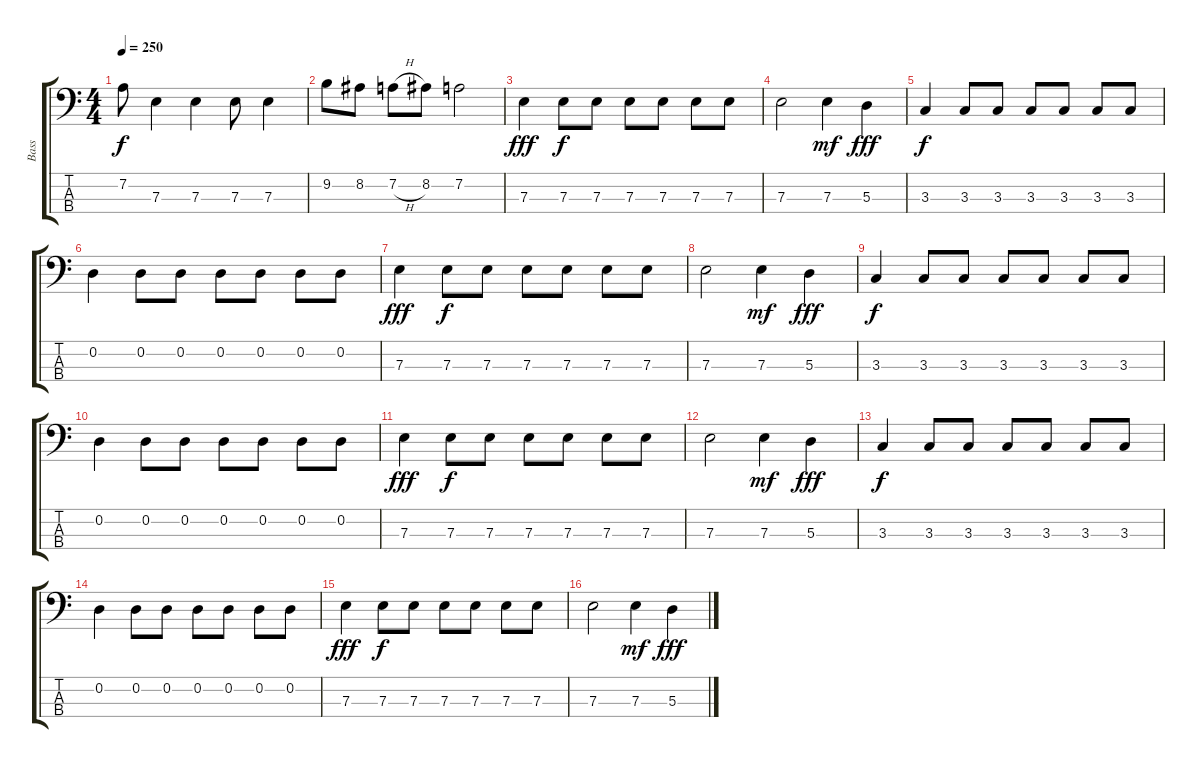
\track ("Bass" "Bass") {instrument electricbassfinger}
\staff {score tabs}
\tuning (G2 D2 A1 E1) {hide}
\ts (4 4)
\tempo 250
\clef f4
\ks c
7.2.8{dy f} 7.3.4 7.3.4 7.3.8 7.3.4 |
9.2.8 8.2.8 7.2{h}.8 8.2.8 7.2.2 |
7.3.4{dy fff} 7.3.8{dy f} 7.3.8 7.3.8 7.3.8 7.3.8 7.3.8 |
7.3.2 7.3.4{dy mf} 5.3.4{dy fff} |
3.3.4{dy f} 3.3.8 3.3.8 3.3.8 3.3.8 3.3.8 3.3.8 |
0.2.4 0.2.8 0.2.8 0.2.8 0.2.8 0.2.8 0.2.8 |
7.3.4{dy fff} 7.3.8{dy f} 7.3.8 7.3.8 7.3.8 7.3.8 7.3.8 |
7.3.2 7.3.4{dy mf} 5.3.4{dy fff} |
3.3.4{dy f} 3.3.8 3.3.8 3.3.8 3.3.8 3.3.8 3.3.8 |
0.2.4 0.2.8 0.2.8 0.2.8 0.2.8 0.2.8 0.2.8 |
7.3.4{dy fff} 7.3.8{dy f} 7.3.8 7.3.8 7.3.8 7.3.8 7.3.8 |
7.3.2 7.3.4{dy mf} 5.3.4{dy fff} |
3.3.4{dy f} 3.3.8 3.3.8 3.3.8 3.3.8 3.3.8 3.3.8 |
0.2.4 0.2.8 0.2.8 0.2.8 0.2.8 0.2.8 0.2.8 |
7.3.4{dy fff} 7.3.8{dy f} 7.3.8 7.3.8 7.3.8 7.3.8 7.3.8 |
7.3.2 7.3.4{dy mf} 5.3.4{dy fff}
